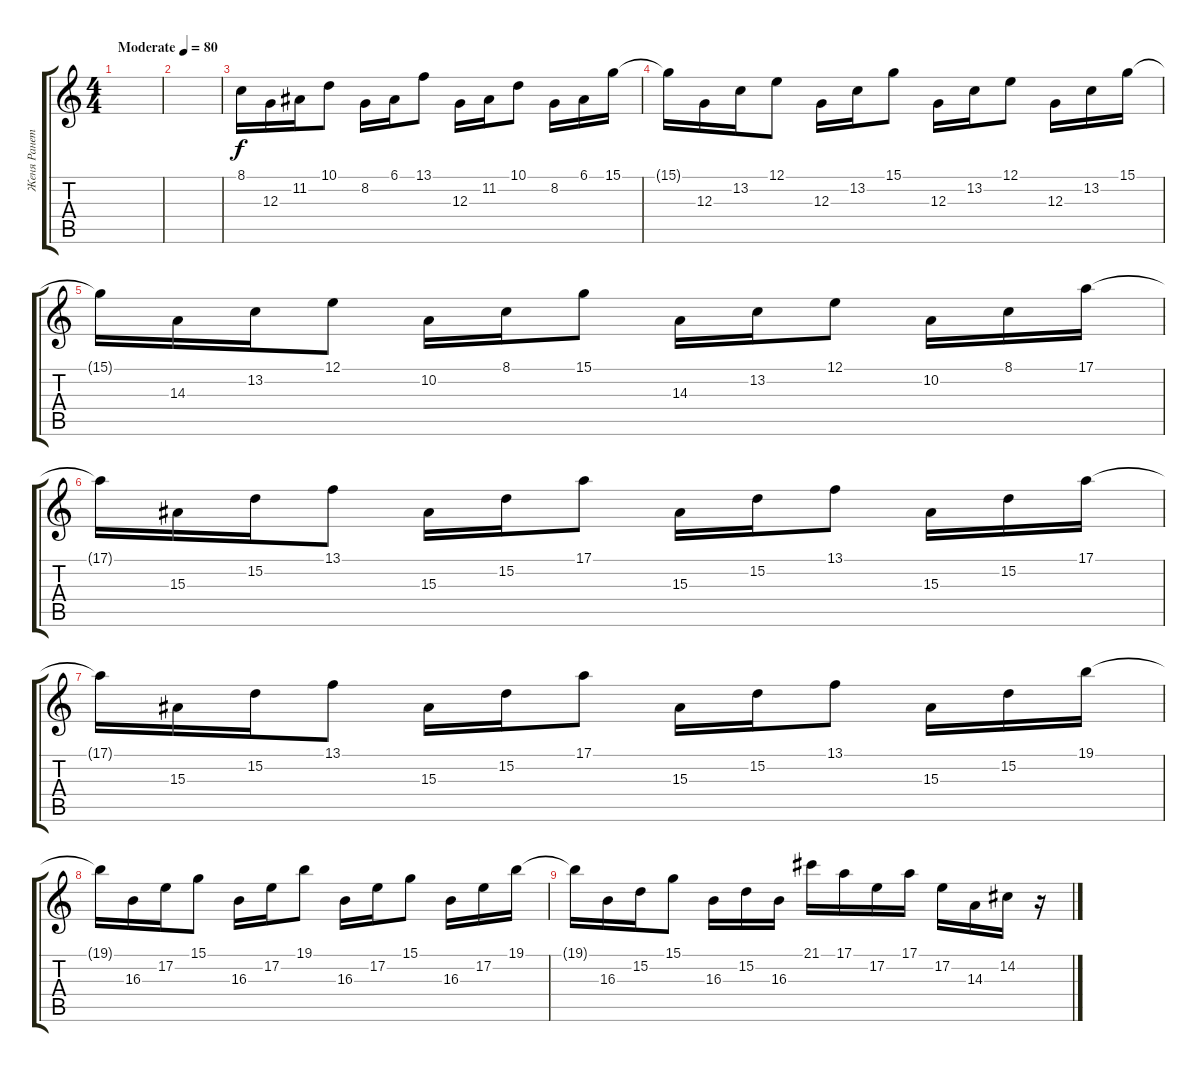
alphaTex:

\track ("Женя Ранетка" "Женя Ранет") {instrument acousticgrandpiano}
\staff {score tabs}
\tuning (E4 B3 G3 D3 A2 E2) {hide}
\ts (4 4)
\tempo (80 "Moderate")
\clef g2
\ks c
|
|
8.1.16 12.3.16 11.2.16 10.1.8 8.2.16 6.1.16 13.1.8 12.3.16 11.2.16 10.1.8 8.2.16 6.1.16 15.1.16 |
15.1{t}.16 12.3.16 13.2.16 12.1.8 12.3.16 13.2.16 15.1.8 12.3.16 13.2.16 12.1.8 12.3.16 13.2.16 15.1.16 |
15.1{t}.16 14.3.16 13.2.16 12.1.8 10.2.16 8.1.16 15.1.8 14.3.16 13.2.16 12.1.8 10.2.16 8.1.16 17.1.16 |
17.1{t}.16 15.3.16 15.2.16 13.1.8 15.3.16 15.2.16 17.1.8 15.3.16 15.2.16 13.1.8 15.3.16 15.2.16 17.1.16 |
17.1{t}.16 15.3.16 15.2.16 13.1.8 15.3.16 15.2.16 17.1.8 15.3.16 15.2.16 13.1.8 15.3.16 15.2.16 19.1.16 |
19.1{t}.16 16.3.16 17.2.16 15.1.8 16.3.16 17.2.16 19.1.8 16.3.16 17.2.16 15.1.8 16.3.16 17.2.16 19.1.16 |
19.1{t}.16 16.3.16 15.2.16 15.1.8 16.3.16 15.2.16 16.3.16 21.1.16 17.1.16 17.2.16 17.1.16 17.2.16 14.3.16 14.2.16 r.16
